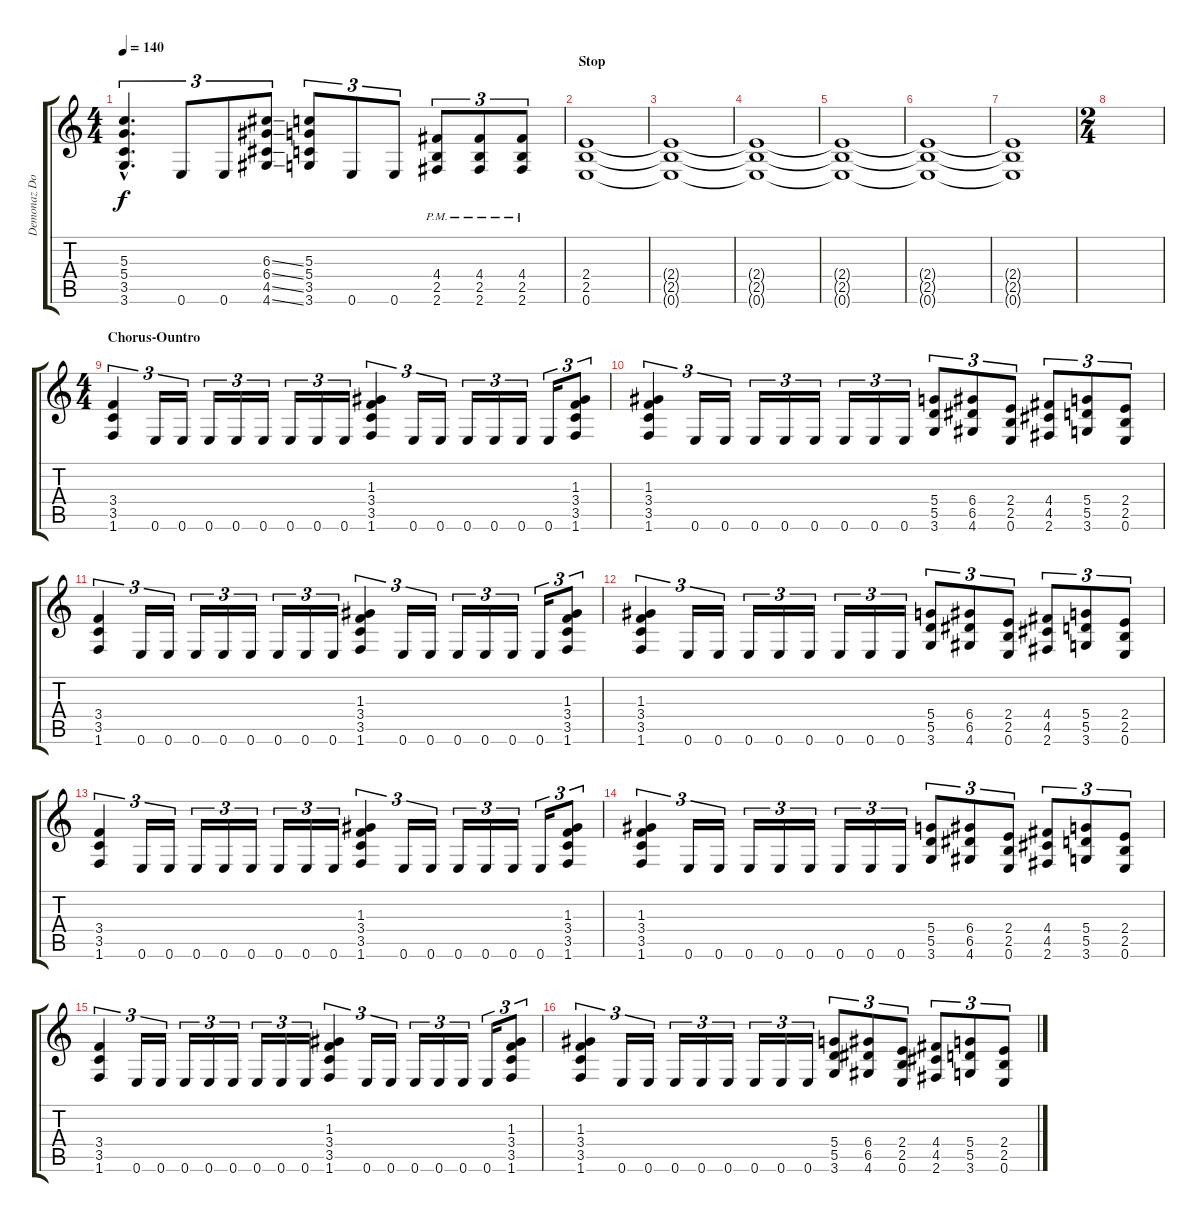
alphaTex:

\track ("Demonaz Doom Occulta" "Demonaz Do") {instrument distortionguitar}
\staff {score tabs}
\tuning (E4 B3 G3 D3 A2 E2) {hide}
\ts (4 4)
\tempo 140
\clef g2
\ks c
(5.3{hac} 5.4{hac} 3.5{hac} 3.6{hac}).4{d tu (3 2) dy f} 0.6.8{tu (3 2)} 0.6.8{tu (3 2)} (6.3{ss} 6.4{ss} 4.5{ss} 4.6{ss}).8{tu (3 2)} (5.3 5.4 3.5 3.6).8{tu (3 2)} 0.6.8{tu (3 2)} 0.6.8{tu (3 2)} (4.4{pm} 2.5{pm} 2.6{pm}).8{tu (3 2)} (4.4{pm} 2.5{pm} 2.6{pm}).8{tu (3 2)} (4.4{pm} 2.5{pm} 2.6{pm}).8{tu (3 2)} |
\section ("" "Stop")
(2.4 2.5 0.6).1 |
(2.4{t} 2.5{t} 0.6{t}).1 |
(2.4{t} 2.5{t} 0.6{t}).1 |
(2.4{t} 2.5{t} 0.6{t}).1{volume 0} |
(2.4{t} 2.5{t} 0.6{t}).1 |
(2.4{t} 2.5{t} 0.6{t}).1 |
\ts (2 4)
|
\ts (4 4)
\section ("" "Chorus-Ountro")
(3.4 3.5 1.6).4{tu (3 2) volume 13} 0.6.16{tu (3 2)} 0.6.16{tu (3 2)} 0.6.16{tu (3 2)} 0.6.16{tu (3 2)} 0.6.16{tu (3 2)} 0.6.16{tu (3 2)} 0.6.16{tu (3 2)} 0.6.16{tu (3 2)} (1.3 3.4 3.5 1.6).4{tu (3 2)} 0.6.16{tu (3 2)} 0.6.16{tu (3 2)} 0.6.16{tu (3 2)} 0.6.16{tu (3 2)} 0.6.16{tu (3 2)} 0.6.16{tu (3 2)} (1.3 3.4 3.5 1.6).8{tu (3 2)} |
(1.3 3.4 3.5 1.6).4{tu (3 2)} 0.6.16{tu (3 2)} 0.6.16{tu (3 2)} 0.6.16{tu (3 2)} 0.6.16{tu (3 2)} 0.6.16{tu (3 2)} 0.6.16{tu (3 2)} 0.6.16{tu (3 2)} 0.6.16{tu (3 2)} (5.4 5.5 3.6).8{tu (3 2)} (6.4 6.5 4.6).8{tu (3 2)} (2.4 2.5 0.6).8{tu (3 2)} (4.4 4.5 2.6).8{tu (3 2)} (5.4 5.5 3.6).8{tu (3 2)} (2.4 2.5 0.6).8{tu (3 2)} |
(3.4 3.5 1.6).4{tu (3 2)} 0.6.16{tu (3 2)} 0.6.16{tu (3 2)} 0.6.16{tu (3 2)} 0.6.16{tu (3 2)} 0.6.16{tu (3 2)} 0.6.16{tu (3 2)} 0.6.16{tu (3 2)} 0.6.16{tu (3 2)} (1.3 3.4 3.5 1.6).4{tu (3 2)} 0.6.16{tu (3 2)} 0.6.16{tu (3 2)} 0.6.16{tu (3 2)} 0.6.16{tu (3 2)} 0.6.16{tu (3 2)} 0.6.16{tu (3 2)} (1.3 3.4 3.5 1.6).8{tu (3 2)} |
(1.3 3.4 3.5 1.6).4{tu (3 2)} 0.6.16{tu (3 2)} 0.6.16{tu (3 2)} 0.6.16{tu (3 2)} 0.6.16{tu (3 2)} 0.6.16{tu (3 2)} 0.6.16{tu (3 2)} 0.6.16{tu (3 2)} 0.6.16{tu (3 2)} (5.4 5.5 3.6).8{tu (3 2)} (6.4 6.5 4.6).8{tu (3 2)} (2.4 2.5 0.6).8{tu (3 2)} (4.4 4.5 2.6).8{tu (3 2)} (5.4 5.5 3.6).8{tu (3 2)} (2.4 2.5 0.6).8{tu (3 2)} |
(3.4 3.5 1.6).4{tu (3 2)} 0.6.16{tu (3 2)} 0.6.16{tu (3 2)} 0.6.16{tu (3 2)} 0.6.16{tu (3 2)} 0.6.16{tu (3 2)} 0.6.16{tu (3 2)} 0.6.16{tu (3 2)} 0.6.16{tu (3 2)} (1.3 3.4 3.5 1.6).4{tu (3 2)} 0.6.16{tu (3 2)} 0.6.16{tu (3 2)} 0.6.16{tu (3 2)} 0.6.16{tu (3 2)} 0.6.16{tu (3 2)} 0.6.16{tu (3 2)} (1.3 3.4 3.5 1.6).8{tu (3 2)} |
(1.3 3.4 3.5 1.6).4{tu (3 2)} 0.6.16{tu (3 2)} 0.6.16{tu (3 2)} 0.6.16{tu (3 2)} 0.6.16{tu (3 2)} 0.6.16{tu (3 2)} 0.6.16{tu (3 2)} 0.6.16{tu (3 2)} 0.6.16{tu (3 2)} (5.4 5.5 3.6).8{tu (3 2)} (6.4 6.5 4.6).8{tu (3 2)} (2.4 2.5 0.6).8{tu (3 2)} (4.4 4.5 2.6).8{tu (3 2)} (5.4 5.5 3.6).8{tu (3 2)} (2.4 2.5 0.6).8{tu (3 2)} |
(3.4 3.5 1.6).4{tu (3 2)} 0.6.16{tu (3 2)} 0.6.16{tu (3 2)} 0.6.16{tu (3 2)} 0.6.16{tu (3 2)} 0.6.16{tu (3 2)} 0.6.16{tu (3 2)} 0.6.16{tu (3 2)} 0.6.16{tu (3 2)} (1.3 3.4 3.5 1.6).4{tu (3 2)} 0.6.16{tu (3 2)} 0.6.16{tu (3 2)} 0.6.16{tu (3 2)} 0.6.16{tu (3 2)} 0.6.16{tu (3 2)} 0.6.16{tu (3 2)} (1.3 3.4 3.5 1.6).8{tu (3 2)} |
(1.3 3.4 3.5 1.6).4{tu (3 2)} 0.6.16{tu (3 2)} 0.6.16{tu (3 2)} 0.6.16{tu (3 2)} 0.6.16{tu (3 2)} 0.6.16{tu (3 2)} 0.6.16{tu (3 2)} 0.6.16{tu (3 2)} 0.6.16{tu (3 2)} (5.4 5.5 3.6).8{tu (3 2)} (6.4 6.5 4.6).8{tu (3 2)} (2.4 2.5 0.6).8{tu (3 2)} (4.4 4.5 2.6).8{tu (3 2)} (5.4 5.5 3.6).8{tu (3 2)} (2.4 2.5 0.6).8{tu (3 2)}
